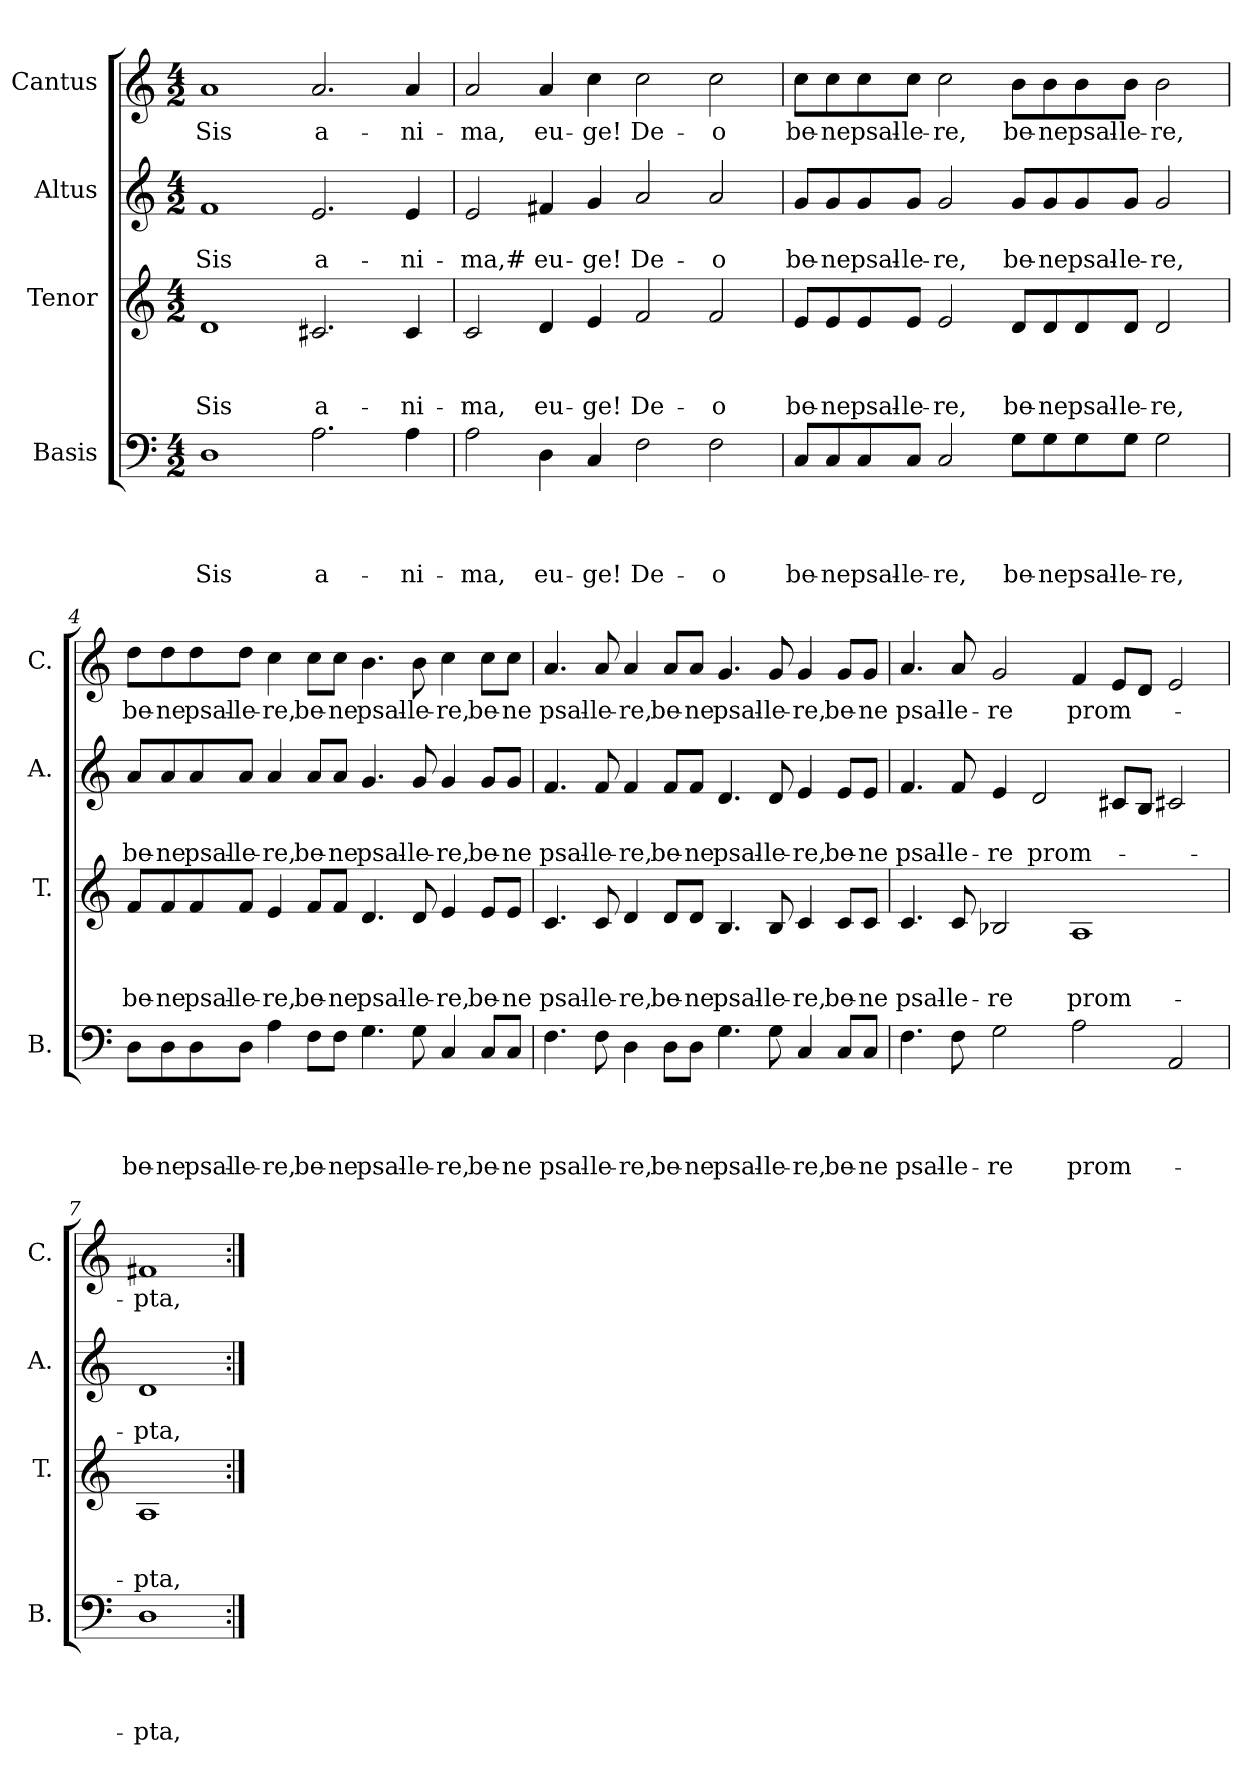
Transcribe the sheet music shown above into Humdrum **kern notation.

**kern	**text	**text	**text	**text	**kern	**text	**text	**text	**kern	**text	**text	**kern	**text
*part4	*part4	*part4	*part4	*part4	*part3	*part3	*part3	*part3	*part2	*part2	*part2	*part1	*part1
*staff4	*staff4	*staff4	*staff4	*staff4	*staff3	*staff3	*staff3	*staff3	*staff2	*staff2	*staff2	*staff1	*staff1
*I"Basis	*	*	*	*	*I"Tenor	*	*	*	*I"Altus	*	*	*I"Cantus	*
*I'B.	*	*	*	*	*I'T.	*	*	*	*I'A.	*	*	*I'C.	*
*clefF4	*	*	*	*	*clefG2	*	*	*	*clefG2	*	*	*clefG2	*
*k[]	*	*	*	*	*k[]	*	*	*	*k[]	*	*	*k[]	*
*C:	*	*	*	*	*C:	*	*	*	*C:	*	*	*C:	*
*M4/2	*	*	*	*	*M4/2	*	*	*	*M4/2	*	*	*M4/2	*
=1	=1	=1	=1	=1	=1	=1	=1	=1	=1	=1	=1	=1	=1
!	!	!	!	!LO:LY:b	!	!	!	!LO:LY:b	!	!	!LO:LY:b	!	!LO:LY:b
1D	.	.	.	Sis	1d	.	.	Sis	1f	.	Sis	1a	Sis
!	!	!	!	!LO:LY:b	!	!	!	!LO:LY:b	!	!	!LO:LY:b	!	!LO:LY:b
2.A\	.	.	.	a-	2.c#X/	.	.	a-	2.e/	.	a-	2.a/	a-
!	!	!	!	!LO:LY:b	!	!	!	!LO:LY:b	!	!	!LO:LY:b	!	!LO:LY:b
4A\	.	.	.	-ni-	4c#/	.	.	-ni-	4e/	.	-ni-	4a/	-ni-
=2	=2	=2	=2	=2	=2	=2	=2	=2	=2	=2	=2	=2	=2
!	!	!	!	!LO:LY:b	!	!	!	!LO:LY:b	!	!	!LO:LY:b:rj	!	!LO:LY:b
2A\	.	.	.	-ma,	2c/	.	.	-ma,	2e/	.	-ma,#	2a/	-ma,
!	!	!	!	!LO:LY:b	!	!	!	!LO:LY:b	!	!	!LO:LY:b	!	!LO:LY:b
4D\	.	.	.	eu-	4d/	.	.	eu-	4f#X/	.	eu-	4a/	eu-
!	!	!	!	!LO:LY:b	!	!	!	!LO:LY:b	!	!	!LO:LY:b	!	!LO:LY:b
4C/	.	.	.	-ge!	4e/	.	.	-ge!	4g/	.	-ge!	4cc\	-ge!
!	!	!	!	!LO:LY:b	!	!	!	!LO:LY:b	!	!	!LO:LY:b	!	!LO:LY:b
2F\	.	.	.	De-	2f/	.	.	De-	2a/	.	De-	2cc\	De-
!	!	!	!	!LO:LY:b	!	!	!	!LO:LY:b	!	!	!LO:LY:b	!	!LO:LY:b
2F\	.	.	.	-o	2f/	.	.	-o	2a/	.	-o	2cc\	-o
=3	=3	=3	=3	=3	=3	=3	=3	=3	=3	=3	=3	=3	=3
!	!	!	!	!LO:LY:b	!	!	!	!LO:LY:b	!	!	!LO:LY:b	!	!LO:LY:b
8C/L	.	.	.	be-	8e/L	.	.	be-	8g/L	.	be-	8cc\L	be-
!	!	!	!	!LO:LY:b	!	!	!	!LO:LY:b	!	!	!LO:LY:b	!	!LO:LY:b
8C/	.	.	.	-ne	8e/	.	.	-ne	8g/	.	-ne	8cc\	-ne
!	!	!	!	!LO:LY:b	!	!	!	!LO:LY:b	!	!	!LO:LY:b	!	!LO:LY:b
8C/	.	.	.	psal-	8e/	.	.	psal-	8g/	.	psal-	8cc\	psal-
!	!	!	!	!LO:LY:b	!	!	!	!LO:LY:b	!	!	!LO:LY:b	!	!LO:LY:b
8C/J	.	.	.	-le-	8e/J	.	.	-le-	8g/J	.	-le-	8cc\J	-le-
!	!	!	!	!LO:LY:b	!	!	!	!LO:LY:b	!	!	!LO:LY:b	!	!LO:LY:b
2C/	.	.	.	-re,	2e/	.	.	-re,	2g/	.	-re,	2cc\	-re,
!	!	!	!	!LO:LY:b	!	!	!	!LO:LY:b	!	!	!LO:LY:b	!	!LO:LY:b
8G\L	.	.	.	be-	8d/L	.	.	be-	8g/L	.	be-	8b\L	be-
!	!	!	!	!LO:LY:b	!	!	!	!LO:LY:b	!	!	!LO:LY:b	!	!LO:LY:b
8G\	.	.	.	-ne	8d/	.	.	-ne	8g/	.	-ne	8b\	-ne
!	!	!	!	!LO:LY:b	!	!	!	!LO:LY:b	!	!	!LO:LY:b	!	!LO:LY:b
8G\	.	.	.	psal-	8d/	.	.	psal-	8g/	.	psal-	8b\	psal-
!	!	!	!	!LO:LY:b	!	!	!	!LO:LY:b	!	!	!LO:LY:b	!	!LO:LY:b
8G\J	.	.	.	-le-	8d/J	.	.	-le-	8g/J	.	-le-	8b\J	-le-
!	!	!	!	!LO:LY:b	!	!	!	!LO:LY:b	!	!	!LO:LY:b	!	!LO:LY:b
2G\	.	.	.	-re,	2d/	.	.	-re,	2g/	.	-re,	2b\	-re,
!!LO:LB:g=z
=4	=4	=4	=4	=4	=4	=4	=4	=4	=4	=4	=4	=4	=4
!	!	!	!	!LO:LY:b	!	!	!	!LO:LY:b	!	!	!LO:LY:b	!	!LO:LY:b
8D\L	.	.	.	be-	8f/L	.	.	be-	8a/L	.	be-	8dd\L	be-
!	!	!	!	!LO:LY:b	!	!	!	!LO:LY:b	!	!	!LO:LY:b	!	!LO:LY:b
8D\	.	.	.	-ne	8f/	.	.	-ne	8a/	.	-ne	8dd\	-ne
!	!	!	!	!LO:LY:b	!	!	!	!LO:LY:b	!	!	!LO:LY:b	!	!LO:LY:b
8D\	.	.	.	psal-	8f/	.	.	psal-	8a/	.	psal-	8dd\	psal-
!	!	!	!	!LO:LY:b	!	!	!	!LO:LY:b	!	!	!LO:LY:b	!	!LO:LY:b
8D\J	.	.	.	-le-	8f/J	.	.	-le-	8a/J	.	-le-	8dd\J	-le-
!	!	!	!	!LO:LY:b	!	!	!	!LO:LY:b	!	!	!LO:LY:b	!	!LO:LY:b
4A\	.	.	.	-re,	4e/	.	.	-re,	4a/	.	-re,	4cc\	-re,
!	!	!	!	!LO:LY:b	!	!	!	!LO:LY:b	!	!	!LO:LY:b	!	!LO:LY:b
8F\L	.	.	.	be-	8f/L	.	.	be-	8a/L	.	be-	8cc\L	be-
!	!	!	!	!LO:LY:b	!	!	!	!LO:LY:b	!	!	!LO:LY:b	!	!LO:LY:b
8F\J	.	.	.	-ne	8f/J	.	.	-ne	8a/J	.	-ne	8cc\J	-ne
!	!	!	!	!LO:LY:b	!	!	!	!LO:LY:b	!	!	!LO:LY:b	!	!LO:LY:b
4.G\	.	.	.	psal-	4.d/	.	.	psal-	4.g/	.	psal-	4.b\	psal-
!	!	!	!	!LO:LY:b	!	!	!	!LO:LY:b	!	!	!LO:LY:b	!	!LO:LY:b
8G\	.	.	.	-le-	8d/	.	.	-le-	8g/	.	-le-	8b\	-le-
!	!	!	!	!LO:LY:b	!	!	!	!LO:LY:b	!	!	!LO:LY:b	!	!LO:LY:b
4C/	.	.	.	-re,	4e/	.	.	-re,	4g/	.	-re,	4cc\	-re,
!	!	!	!	!LO:LY:b	!	!	!	!LO:LY:b	!	!	!LO:LY:b	!	!LO:LY:b
8C/L	.	.	.	be-	8e/L	.	.	be-	8g/L	.	be-	8cc\L	be-
!	!	!	!	!LO:LY:b	!	!	!	!LO:LY:b	!	!	!LO:LY:b	!	!LO:LY:b
8C/J	.	.	.	-ne	8e/J	.	.	-ne	8g/J	.	-ne	8cc\J	-ne
=5	=5	=5	=5	=5	=5	=5	=5	=5	=5	=5	=5	=5	=5
!	!	!	!	!LO:LY:b	!	!	!	!LO:LY:b	!	!	!LO:LY:b	!	!LO:LY:b
4.F\	.	.	.	psal-	4.c/	.	.	psal-	4.f/	.	psal-	4.a/	psal-
!	!	!	!	!LO:LY:b	!	!	!	!LO:LY:b	!	!	!LO:LY:b	!	!LO:LY:b
8F\	.	.	.	-le-	8c/	.	.	-le-	8f/	.	-le-	8a/	-le-
!	!	!	!	!LO:LY:b	!	!	!	!LO:LY:b	!	!	!LO:LY:b	!	!LO:LY:b
4D\	.	.	.	-re,	4d/	.	.	-re,	4f/	.	-re,	4a/	-re,
!	!	!	!	!LO:LY:b	!	!	!	!LO:LY:b	!	!	!LO:LY:b	!	!LO:LY:b
8D\L	.	.	.	be-	8d/L	.	.	be-	8f/L	.	be-	8a/L	be-
!	!	!	!	!LO:LY:b	!	!	!	!LO:LY:b	!	!	!LO:LY:b	!	!LO:LY:b
8D\J	.	.	.	-ne	8d/J	.	.	-ne	8f/J	.	-ne	8a/J	-ne
!	!	!	!	!LO:LY:b	!	!	!	!LO:LY:b	!	!	!LO:LY:b	!	!LO:LY:b
4.G\	.	.	.	psal-	4.B/	.	.	psal-	4.d/	.	psal-	4.g/	psal-
!	!	!	!	!LO:LY:b	!	!	!	!LO:LY:b	!	!	!LO:LY:b	!	!LO:LY:b
8G\	.	.	.	-le-	8B/	.	.	-le-	8d/	.	-le-	8g/	-le-
!	!	!	!	!LO:LY:b	!	!	!	!LO:LY:b	!	!	!LO:LY:b	!	!LO:LY:b
4C/	.	.	.	-re,	4c/	.	.	-re,	4e/	.	-re,	4g/	-re,
!	!	!	!	!LO:LY:b	!	!	!	!LO:LY:b	!	!	!LO:LY:b	!	!LO:LY:b
8C/L	.	.	.	be-	8c/L	.	.	be-	8e/L	.	be-	8g/L	be-
!	!	!	!	!LO:LY:b	!	!	!	!LO:LY:b	!	!	!LO:LY:b	!	!LO:LY:b
8C/J	.	.	.	-ne	8c/J	.	.	-ne	8e/J	.	-ne	8g/J	-ne
=6	=6	=6	=6	=6	=6	=6	=6	=6	=6	=6	=6	=6	=6
!	!	!	!	!LO:LY:b	!	!	!	!LO:LY:b	!	!	!LO:LY:b	!	!LO:LY:b
4.F\	.	.	.	psal-	4.c/	.	.	psal-	4.f/	.	psal-	4.a/	psal-
!	!	!	!	!LO:LY:b	!	!	!	!LO:LY:b	!	!	!LO:LY:b	!	!LO:LY:b
8F\	.	.	.	-le-	8c/	.	.	-le-	8f/	.	-le-	8a/	-le-
!	!	!	!	!LO:LY:b	!	!	!	!LO:LY:b	!	!	!LO:LY:b	!	!LO:LY:b
2G\	.	.	.	-re	2B-X/	.	.	-re	4e/	.	-re	2g/	-re
!	!	!	!	!	!	!	!	!	!	!	!LO:LY:b	!	!
.	.	.	.	.	.	.	.	.	2d/	.	prom-	.	.
!	!	!	!	!LO:LY:b	!	!	!	!LO:LY:b	!	!	!	!	!LO:LY:b
2A\	.	.	.	prom-	1A	.	.	prom-	.	.	.	4f/	prom-
.	.	.	.	.	.	.	.	.	8c#X/L	.	.	8e/L	.
.	.	.	.	.	.	.	.	.	8B/J	.	.	8d/J	.
2AA/	.	.	.	.	.	.	.	.	2c#X/	.	.	2e/	.
=7	=7	=7	=7	=7	=7	=7	=7	=7	=7	=7	=7	=7	=7
!	!	!	!	!LO:LY:b	!	!	!	!LO:LY:b	!	!	!LO:LY:b	!	!LO:LY:b
1D	.	.	.	-pta,	1A	.	.	-pta,	1d	.	-pta,	1f#X	-pta,
=:|!	=:|!	=:|!	=:|!	=:|!	=:|!	=:|!	=:|!	=:|!	=:|!	=:|!	=:|!	=:|!	=:|!
*-	*-	*-	*-	*-	*-	*-	*-	*-	*-	*-	*-	*-	*-
